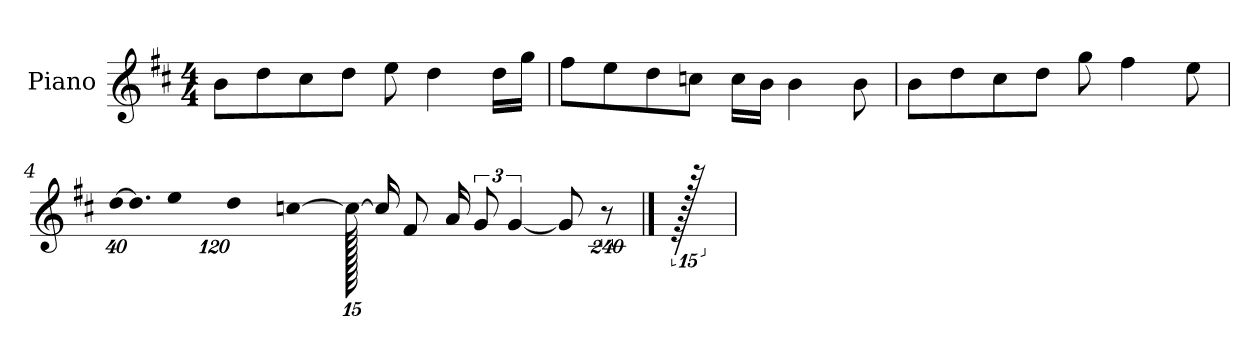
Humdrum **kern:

**kern
*part1
*staff1
*I"Piano
*I'P-no
*clefG2
*k[f#c#]
*M4/4
*MM90
=1
8b\L
8dd\
8cc#\
8dd\J
8ee\
4dd\
16dd\LL
16gg\JJ
=2
8ff#\L
8ee\
8dd\
8ccn\J
16cc\LL
16b\JJ
4b\
8b\
=3
8b\L
8dd\
8cc#\
8dd\J
8gg\
4ff#\
8ee\
=4
*Xbrackettup
!LO:N:vis=32
[640%23dd\KLL
!LO:N:vis=16.
960%103dd\]
!LO:N:vis=32
640%23ee\L
!LO:N:vis=64
960%17dd\K
[320%17ccn\JJ
1920cc\_
16cc/KL]
8f#/
16a/Jk
*brackettup
12g/
[6g/
8g/]
1920%239r
==5
1920r
=
*-
